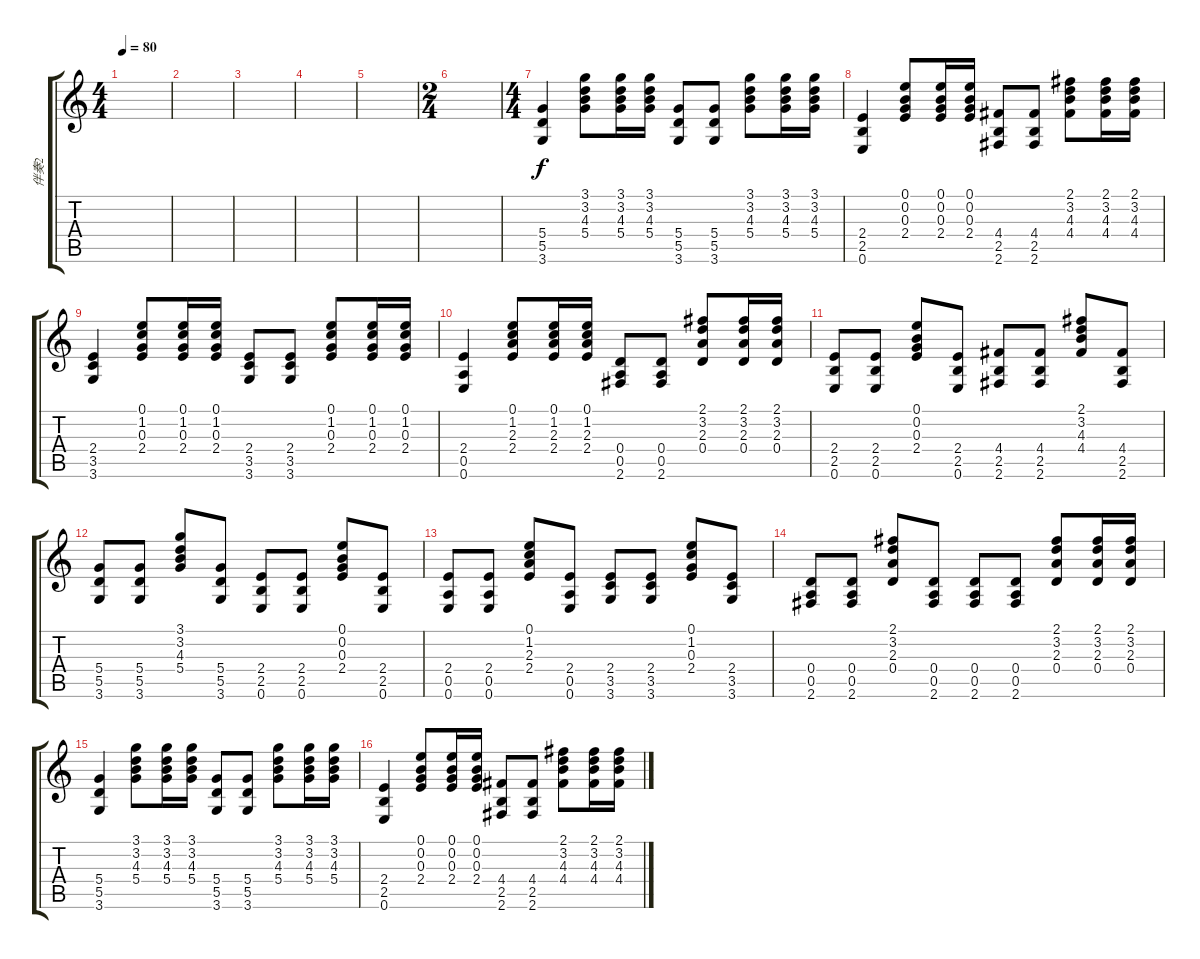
\track ("伴奏2" "伴奏2") {instrument acousticguitarsteel}
\staff {score tabs}
\tuning (E4 B3 G3 D3 A2 E2) {hide}
\ts (4 4)
\tempo 80
\clef g2
\ks c
|
|
|
|
|
\ts (2 4)
|
\ts (4 4)
(5.4 5.5 3.6).4 (3.1 3.2 4.3 5.4).8 (3.1 3.2 4.3 5.4).16 (3.1 3.2 4.3 5.4).16 (5.4 5.5 3.6).8 (5.4 5.5 3.6).8 (3.1 3.2 4.3 5.4).8 (3.1 3.2 4.3 5.4).16 (3.1 3.2 4.3 5.4).16 |
(2.4 2.5 0.6).4 (0.1 0.2 0.3 2.4).8 (0.1 0.2 0.3 2.4).16 (0.1 0.2 0.3 2.4).16 (4.4 2.5 2.6).8 (4.4 2.5 2.6).8 (2.1 3.2 4.3 4.4).8 (2.1 3.2 4.3 4.4).16 (2.1 3.2 4.3 4.4).16 |
(2.4 3.5 3.6).4 (0.1 1.2 0.3 2.4).8 (0.1 1.2 0.3 2.4).16 (0.1 1.2 0.3 2.4).16 (2.4 3.5 3.6).8 (2.4 3.5 3.6).8 (0.1 1.2 0.3 2.4).8 (0.1 1.2 0.3 2.4).16 (0.1 1.2 0.3 2.4).16 |
(2.4 0.5 0.6).4 (0.1 1.2 2.3 2.4).8 (0.1 1.2 2.3 2.4).16 (0.1 1.2 2.3 2.4).16 (0.4 0.5 2.6).8 (0.4 0.5 2.6).8 (2.1 3.2 2.3 0.4).8 (2.1 3.2 2.3 0.4).16 (2.1 3.2 2.3 0.4).16 |
(2.4 2.5 0.6).8 (2.4 2.5 0.6).8 (0.1 0.2 0.3 2.4).8 (2.4 2.5 0.6).8 (4.4 2.5 2.6).8 (4.4 2.5 2.6).8 (2.1 3.2 4.3 4.4).8 (4.4 2.5 2.6).8 |
(5.4 5.5 3.6).8 (5.4 5.5 3.6).8 (3.1 3.2 4.3 5.4).8 (5.4 5.5 3.6).8 (2.4 2.5 0.6).8 (2.4 2.5 0.6).8 (0.1 0.2 0.3 2.4).8 (2.4 2.5 0.6).8 |
(2.4 0.5 0.6).8 (2.4 0.5 0.6).8 (0.1 1.2 2.3 2.4).8 (2.4 0.5 0.6).8 (2.4 3.5 3.6).8 (2.4 3.5 3.6).8 (0.1 1.2 0.3 2.4).8 (2.4 3.5 3.6).8 |
(0.4 0.5 2.6).8 (0.4 0.5 2.6).8 (2.1 3.2 2.3 0.4).8 (0.4 0.5 2.6).8 (0.4 0.5 2.6).8 (0.4 0.5 2.6).8 (2.1 3.2 2.3 0.4).8 (2.1 3.2 2.3 0.4).16 (2.1 3.2 2.3 0.4).16 |
(5.4 5.5 3.6).4 (3.1 3.2 4.3 5.4).8 (3.1 3.2 4.3 5.4).16 (3.1 3.2 4.3 5.4).16 (5.4 5.5 3.6).8 (5.4 5.5 3.6).8 (3.1 3.2 4.3 5.4).8 (3.1 3.2 4.3 5.4).16 (3.1 3.2 4.3 5.4).16 |
(2.4 2.5 0.6).4 (0.1 0.2 0.3 2.4).8 (0.1 0.2 0.3 2.4).16 (0.1 0.2 0.3 2.4).16 (4.4 2.5 2.6).8 (4.4 2.5 2.6).8 (2.1 3.2 4.3 4.4).8 (2.1 3.2 4.3 4.4).16 (2.1 3.2 4.3 4.4).16
